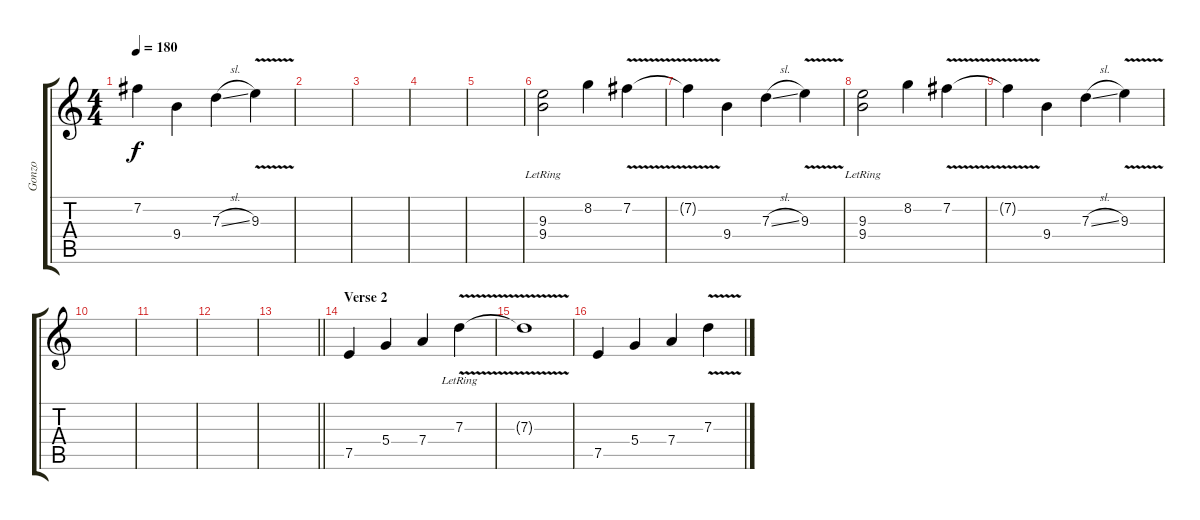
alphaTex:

\track ("Gonzo" "Gonzo") {instrument distortionguitar}
\staff {score tabs}
\tuning (E4 B3 G3 D3 A2 E2) {hide}
\ts (4 4)
\tempo 180
\clef g2
\ks c
7.2{t}.4{dy f} 9.4.4 7.3{sl}.4 9.3{v}.4 |
|
|
|
|
(9.3{lr} 9.4{lr}).2 8.2.4 7.2{v}.4 |
7.2{t}.4 9.4.4 7.3{sl}.4 9.3{v}.4 |
(9.3{lr} 9.4{lr}).2 8.2.4 7.2{v}.4 |
7.2{t}.4 9.4.4 7.3{sl}.4 9.3{v}.4 |
|
|
|
\barLineRight lightlight
|
\section ("" "Verse 2")
7.5.4 5.4.4 7.4.4 7.3{v lr}.4 |
7.3{t}.1 |
7.5.4 5.4.4 7.4.4 7.3{v}.4
